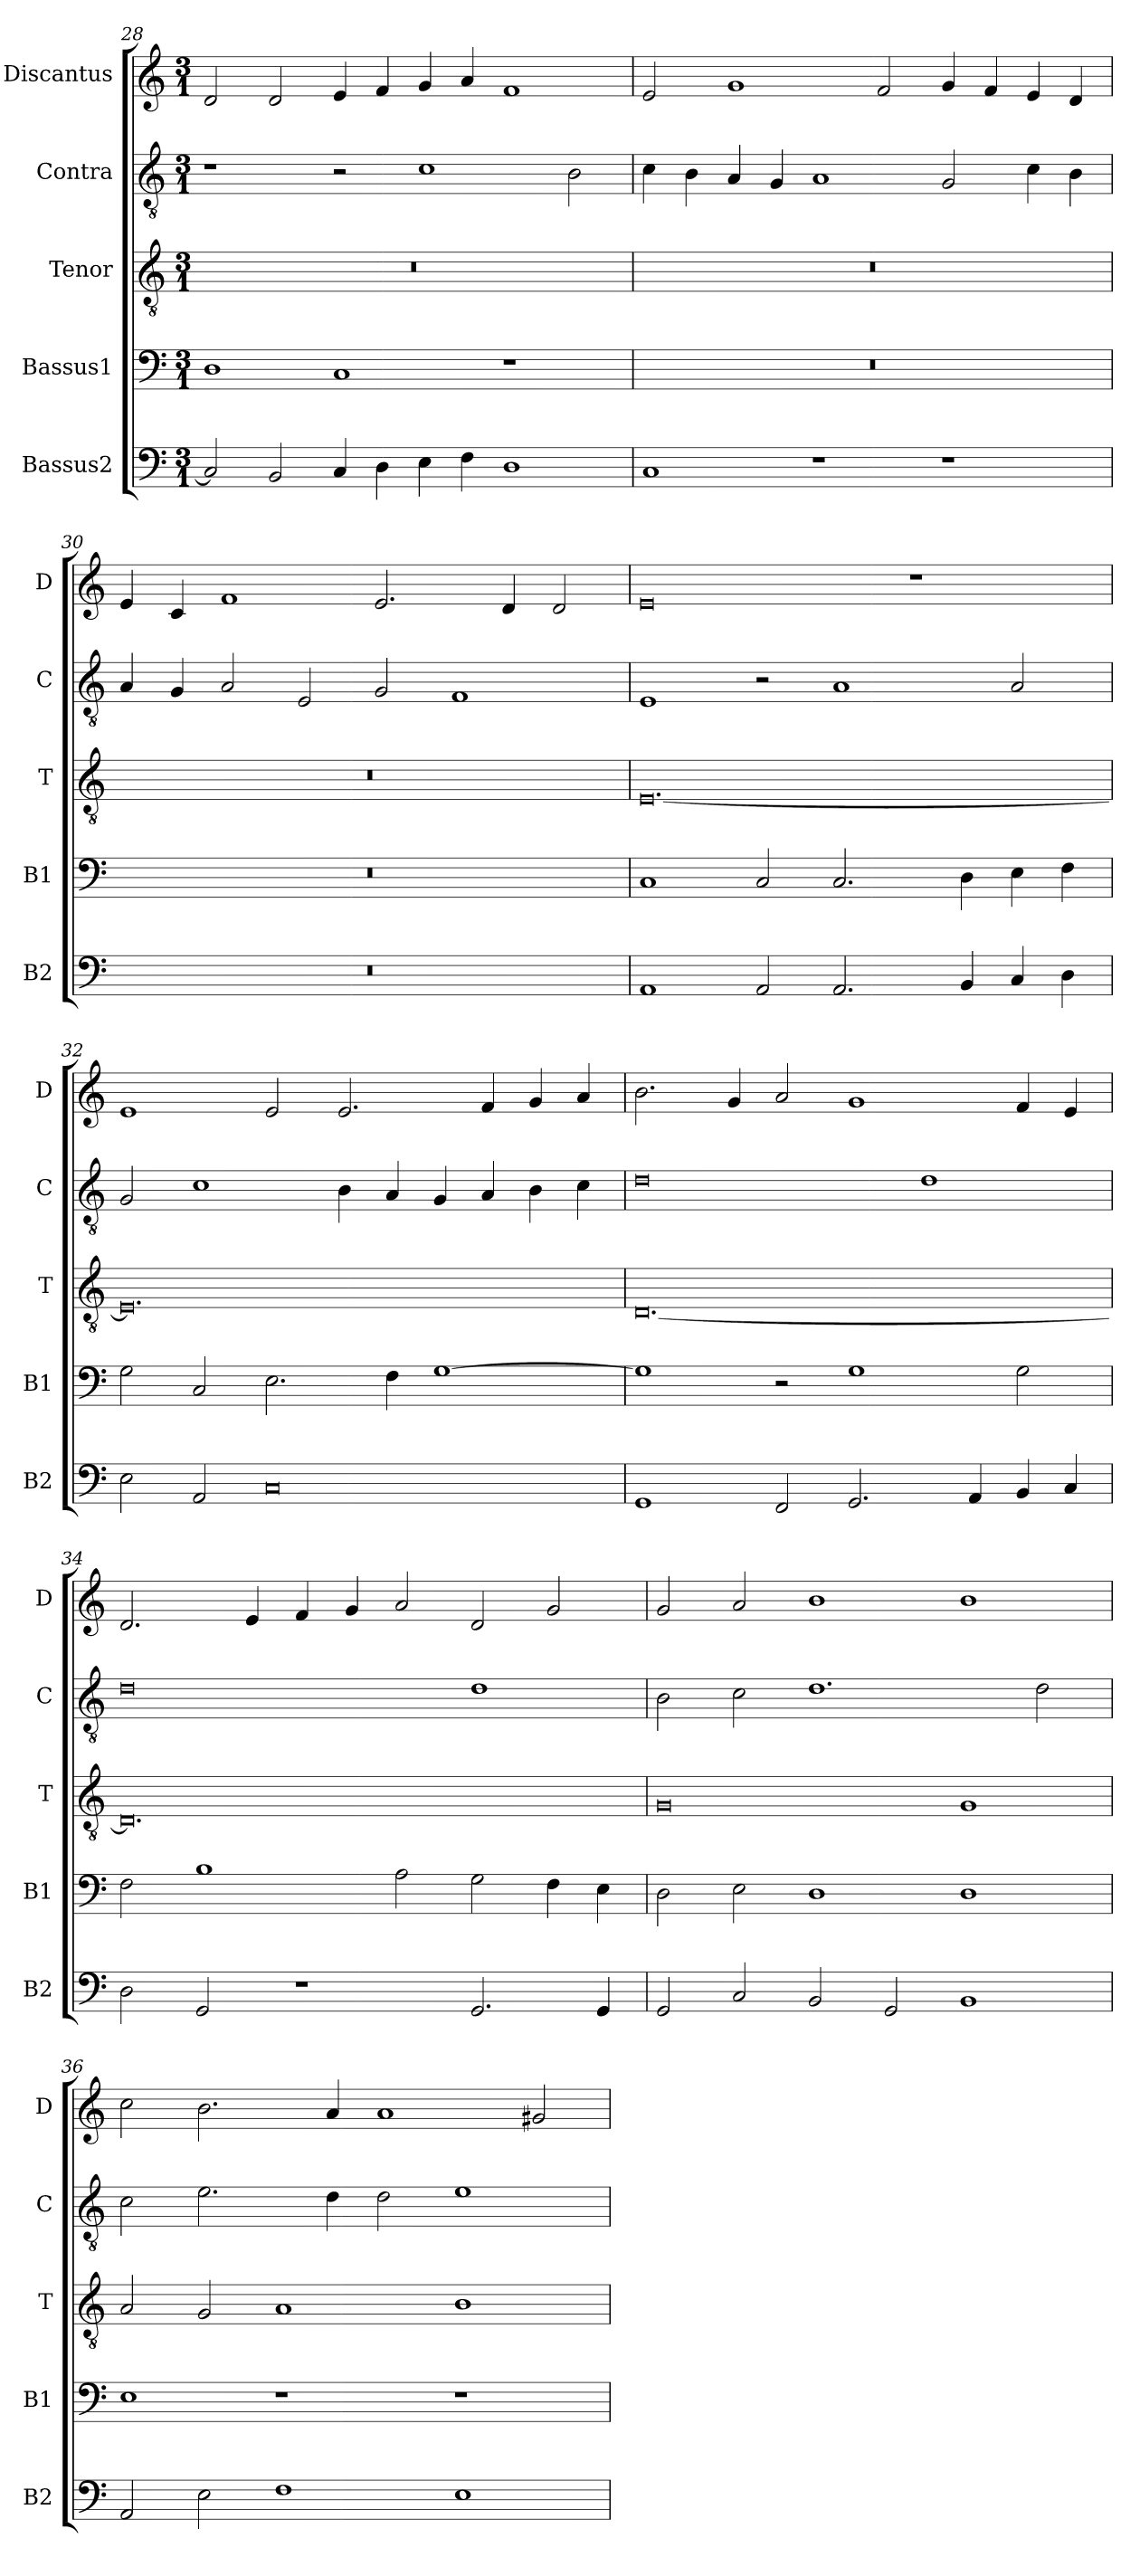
**kern	**kern	**kern	**kern	**kern
*part5	*part4	*part3	*part2	*part1
*staff5	*staff4	*staff3	*staff2	*staff1
*I"Bassus2	*I"Bassus1	*I"Tenor	*I"Contra	*I"Discantus
*I'B2	*I'B1	*I'T	*I'C	*I'D
*clefF4	*clefF4	*clefGv2	*clefGv2	*clefG2
*k[]	*k[]	*k[]	*k[]	*k[]
*M3/1	*M3/1	*M3/1	*M3/1	*M3/1
=28	=28	=28	=28	=28
2C/]	1D	0.r	1r	2d/
2BB/	.	.	.	2d/
4C/	1C	.	2r	4e/
4D\	.	.	.	4f/
4E\	.	.	1c	4g/
4F\	.	.	.	4a/
1D	1r	.	.	1f
.	.	.	2B\	.
=29	=29	=29	=29	=29
1C	0.r	0.r	4c\	2e/
.	.	.	4B\	.
.	.	.	4A/	1g
.	.	.	4G/	.
1r	.	.	1A	.
.	.	.	.	2f/
1r	.	.	2G/	4g/
.	.	.	.	4f/
.	.	.	4c\	4e/
.	.	.	4B\	4d/
=30	=30	=30	=30	=30
0.r	0.r	0.r	4A/	4e/
.	.	.	4G/	4c/
.	.	.	2A/	1f
.	.	.	2E/	.
.	.	.	2G/	2.e/
.	.	.	1F	.
.	.	.	.	4d/
.	.	.	.	2d/
=31	=31	=31	=31	=31
1AA	1C	[0.E	1E	0e
2AA/	2C/	.	2r	.
2.AA/	2.C/	.	1A	.
.	.	.	.	1r
4BB/	4D\	.	.	.
4C/	4E\	.	2A/	.
4D\	4F\	.	.	.
=32	=32	=32	=32	=32
2E\	2G\	0.E]	2G/	1e
2AA/	2C/	.	1c	.
0C	2.E\	.	.	2e/
.	.	.	4B\	2.e/
.	4F\	.	4A/	.
.	[1G	.	4G/	.
.	.	.	4A/	4f/
.	.	.	4B\	4g/
.	.	.	4c\	4a/
=33	=33	=33	=33	=33
1GG	1G]	[0.D	0d	2.b\
.	.	.	.	4g/
2FF/	2r	.	.	2a/
2.GG/	1G	.	.	1g
.	.	.	1d	.
4AA/	.	.	.	.
4BB/	2G\	.	.	4f/
4C/	.	.	.	4e/
=34	=34	=34	=34	=34
2D\	2F\	0.D]	0d	2.d/
2GG/	1B	.	.	.
.	.	.	.	4e/
1r	.	.	.	4f/
.	.	.	.	4g/
.	2A\	.	.	2a/
2.GG/	2G\	.	1d	2d/
.	4F\	.	.	2g/
4GG/	4E\	.	.	.
=35	=35	=35	=35	=35
2GG/	2D\	0G	2B\	2g/
2C/	2E\	.	2c\	2a/
2BB/	1D	.	1.d	1b
2GG/	.	.	.	.
1BB	1D	1G	.	1b
.	.	.	2d\	.
=36	=36	=36	=36	=36
2AA/	1E	2A/	2c\	2cc\
2E\	.	2G/	2.e\	2.b\
1F	1r	1A	.	.
.	.	.	4d\	4a/
.	.	.	2d\	1a
1E	1r	1B	1e	.
.	.	.	.	2g#X/
=	=	=	=	=
*-	*-	*-	*-	*-
